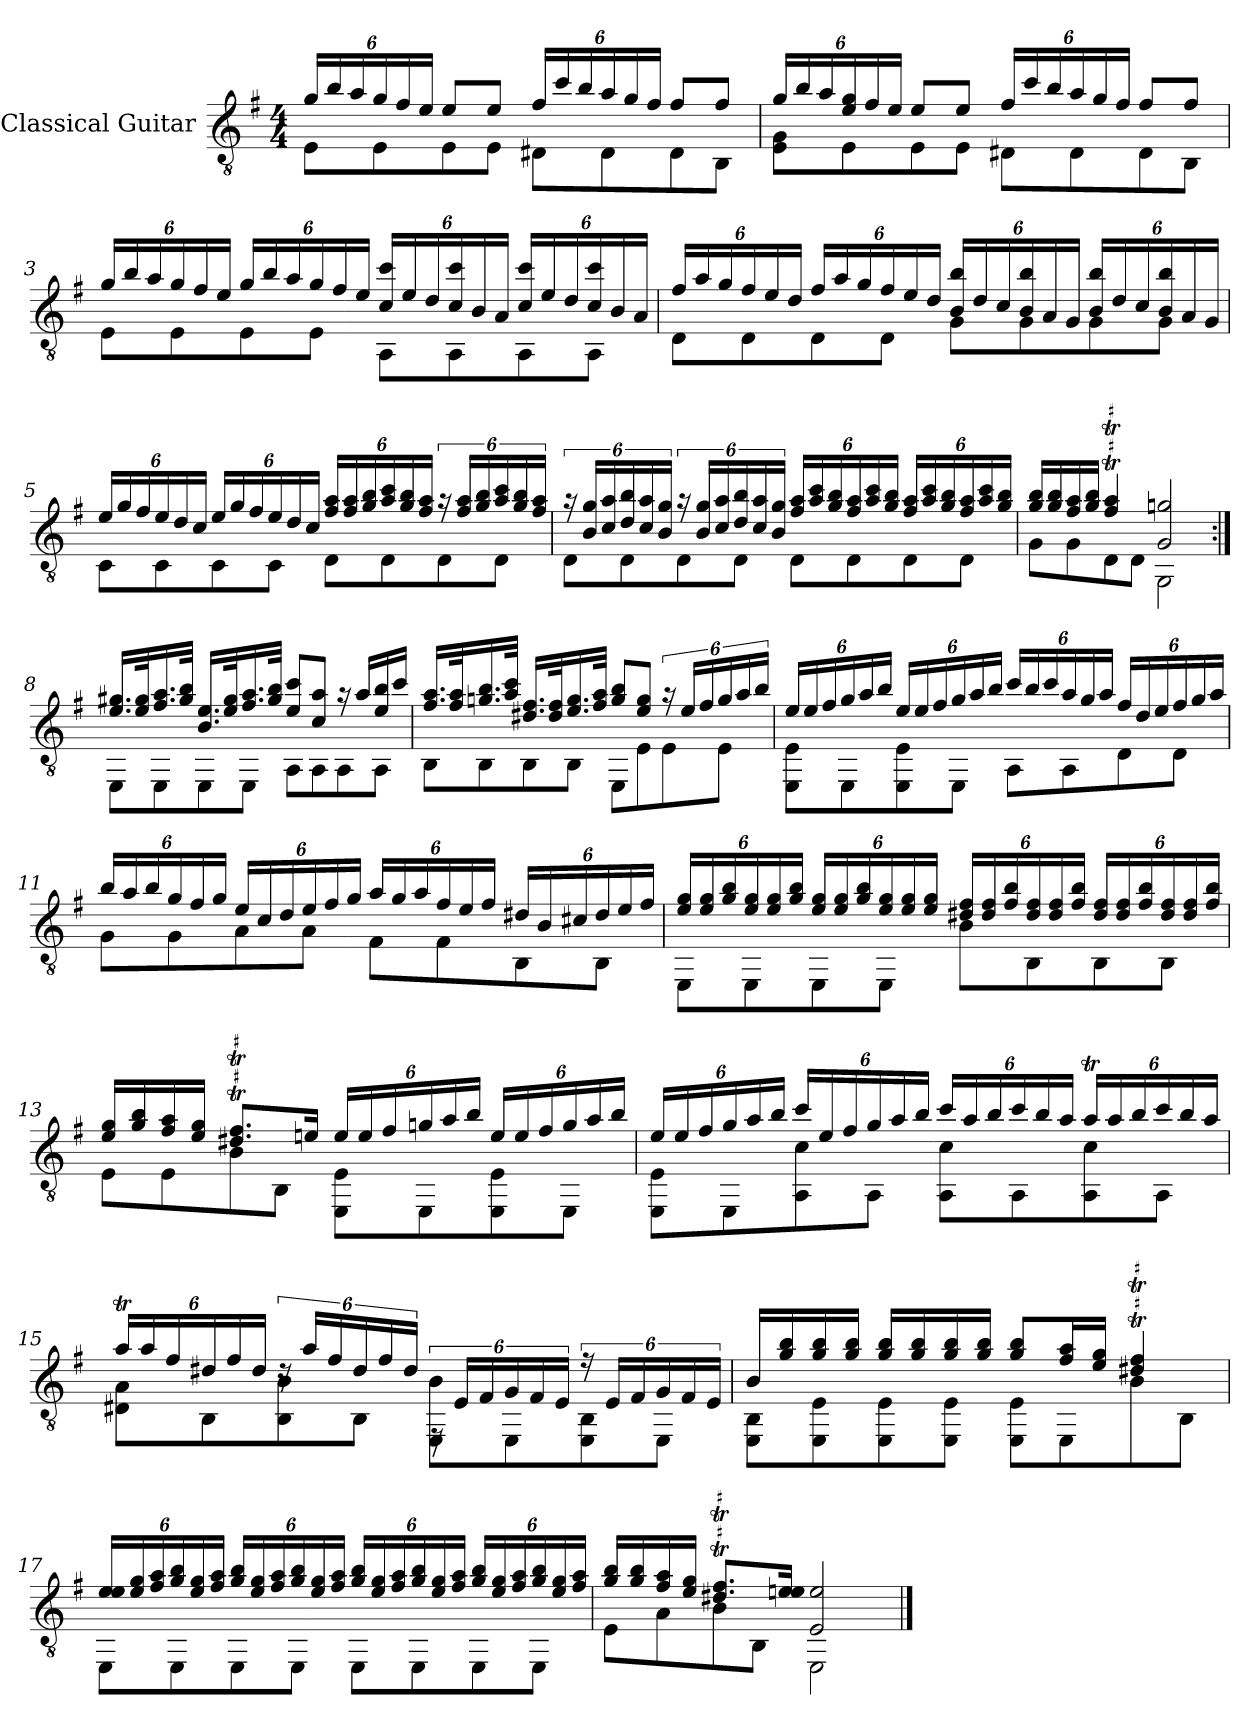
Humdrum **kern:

**kern
*part1
*staff1
*I"Classical Guitar
*I'Guit.
*clefGv2
*k[f#]
*M4/4
*MM30
*Xbrackettup
=1
*^
24g/LL	8E<<\L
24b/	.
24a/	.
24g/	8E\
24f#/	.
24e/JJ	.
8e/L	8E\
8e/J	8E\J
24f#/LL	8D#X<\L
24cc/	.
24b/	.
24a/	8D#\
24g/	.
24f#/JJ	.
8f#/L	8D#\
8f#/J	8BB\J
=2	=2
24g/LL	8E\ 8G\L
24b/	.
24a/	.
24e/ 24g/	8E\
24f#/	.
24e/JJ	.
8e/L	8E\
8e/J	8E\J
24f#/LL	8D#X\L
24cc/	.
24b/	.
24a/	8D#\
24g/	.
24f#/JJ	.
8f#/L	8D#\
8f#/J	8BB\J
!!LO:LB:g=z	!!
=3	=3
24g/LL	8E\L
24b/	.
24a/	.
24g/	8E\
24f#/	.
24e/JJ	.
24g/LL	8E\
24b/	.
24a/	.
24g/	8E\J
24f#/	.
24e/JJ	.
24c/ 24cc/LL	8AA\L
24e/	.
24d/	.
24c/ 24cc/	8AA\
24B/	.
24A/JJ	.
24c/ 24cc/LL	8AA\
24e/	.
24d/	.
24c/ 24cc/	8AA\J
24B/	.
24A/JJ	.
=4	=4
24f#/LL	8D\L
24a/	.
24g/	.
24f#/	8D\
24e/	.
24d/JJ	.
24f#/LL	8D\
24a/	.
24g/	.
24f#/	8D\J
24e/	.
24d/JJ	.
24B/ 24b/LL	8G<\L
24d/	.
24c/	.
24B/ 24b/	8G<\
24A/	.
24G/JJ	.
24B/ 24b/LL	8G\
24d/	.
24c/	.
24B/ 24b/	8G\J
24A/	.
24G/JJ	.
!!LO:LB:g=z	!!
=5	=5
24e/LL	8C\L
24g/	.
24f#/	.
24e/	8C\
24d/	.
24c/JJ	.
24e/LL	8C\
24g/	.
24f#/	.
24e/	8C\J
24d/	.
24c/JJ	.
24f#/ 24a/LL	8D\L
24f#/ 24a/	.
24g/ 24b/	.
24a/ 24cc/	8D\
24g/ 24b/	.
24f#/ 24a/JJ	.
*brackettup	*
24r	8D\
24f#/ 24a/LL	.
24g/ 24b/	.
*Xbrackettup	*
24a/ 24cc/	8D\J
24g/ 24b/	.
24f#/ 24a/JJ	.
!!LO:LB:g=z	!!
=6	=6
*brackettup	*
24r	8D\L
24B/ 24g/LL	.
24c/ 24a/	.
*Xbrackettup	*
24d/ 24b/	8D\
24c/ 24a/	.
24B/ 24g/JJ	.
*brackettup	*
24r	8D\
24B/ 24g/LL	.
24c/ 24a/	.
*Xbrackettup	*
24d/ 24b/	8D\J
24c/ 24a/	.
24B/ 24g/JJ	.
24f#/ 24a/LL	8D\L
24a/ 24cc/	.
24g/ 24b/	.
24f#/ 24a/	8D\
24a/ 24cc/	.
24g/ 24b/JJ	.
24f#/ 24a/LL	8D\
24a/ 24cc/	.
24g/ 24b/	.
24f#/ 24a/	8D\J
24a/ 24cc/	.
24g/ 24b/JJ	.
=7	=7
16g/ 16b/LL	8G\L
16g/ 16b/	.
16f#/ 16a/	8G\
16g/ 16b/JJ	.
4f#/T 4a/T	8D\
.	8D\J
2G/ 2g/	2GG\
!!LO:LB:g=z	!!
=8:|!	=8:|!
16.e/ 16.g#X/LL	8EE\L
32e/ 32g#/K	.
16.f#/ 16.a/	8EE\
32g#/ 32b/JJk	.
16.B/ 16.e/LL	8EE\
32e/ 32g#/K	.
16.f#/ 16.a/	8EE\J
32g#/ 32b/JJk	.
8e/ 8cc/L	8AA\L
8c/ 8a/J	8AA\
16r	8AA\
16a/LL	.
16e/ 16b/	8AA\J
16cc/JJ	.
=9	=9
16.f#/ 16.a/LL	8BB\L
32f#/ 32a/K	.
16.gn/ 16.b/	8BB\
32a/ 32cc/JJk	.
16.d#X/ 16.f#/LL	8BB\
32d#/ 32f#/K	.
16.e/ 16.g/	8BB\J
32f#/ 32a/JJk	.
8g/ 8b/L	8EE\L
8e/ 8g/J	8E\
*brackettup	*
24r	8E\
24e/LL	.
24f#/	.
*Xbrackettup	*
24g/	8E\J
24a/	.
24b/JJ	.
!!LO:LB:g=z	!!
=10	=10
24e/LL	8EE\ 8E\L
24e/	.
24f#/	.
24g/	8EE\
24a/	.
24b/JJ	.
24e/LL	8EE\ 8E\
24e/	.
24f#/	.
24g/	8EE\J
24a/	.
24b/JJ	.
24cc/LL	8AA\L
24b/	.
24cc/	.
24a/	8AA\
24g/	.
24a/JJ	.
24f#/LL	8D\
24d/	.
24e/	.
24f#/	8D\J
24g/	.
24a/JJ	.
!!LO:PB:g=z	!!
=11	=11
24b/LL	8G\L
24a/	.
24b/	.
24g/	8G\
24f#/	.
24g/JJ	.
24e/LL	8A\
24c/	.
24d/	.
24e/	8A\J
24f#/	.
24g/JJ	.
24a/LL	8F#\L
24g/	.
24a/	.
24f#/	8F#\
24e/	.
24f#/JJ	.
24d#X/LL	8BB\
24B/	.
24c#X/	.
24d#/	8BB\J
24e/	.
24f#/JJ	.
!!LO:LB:g=z	!!
=12	=12
24e/ 24g/LL	8EE\L
24e/ 24g/	.
24g/ 24b/	.
24e/ 24g/	8EE\
24e/ 24g/	.
24g/ 24b/JJ	.
24e/ 24g/LL	8EE\
24e/ 24g/	.
24g/ 24b/	.
24e/ 24g/	8EE\J
24e/ 24g/	.
24e/ 24g/JJ	.
24d#X/ 24f#/LL	8B\L
24d#/ 24f#/	.
24f#/ 24b/	.
24d#/ 24f#/	8BB\
24d#/ 24f#/	.
24f#/ 24b/JJ	.
24d#/ 24f#/LL	8BB\
24d#/ 24f#/	.
24f#/ 24b/	.
24d#/ 24f#/	8BB\J
24d#/ 24f#/	.
24f#/ 24b/JJ	.
!!LO:LB:g=z	!!
=13	=13
16e/ 16g/LL	8E\L
16g/ 16b/	.
16f#/ 16a/	8E\
16e/ 16g/JJ	.
8.d#X/T 8.f#/TL	8B\
.	8BB\J
16e/Jk	.
24e/LL	8EE\ 8E\L
24e/	.
24f#/	.
24g/	8EE\
24a/	.
24b/JJ	.
24e/LL	8EE\ 8E\
24e/	.
24f#/	.
24g/	8EE\J
24a/	.
24b/JJ	.
!!LO:LB:g=z	!!
=14	=14
24e/LL	8EE\ 8E\L
24e/	.
24f#/	.
24g/	8EE\
24a/	.
24b/JJ	.
24cc/LL	8AA\ 8c\
24e/	.
24f#/	.
24g/	8AA\J
24a/	.
24b/JJ	.
24cc/LL	8AA\ 8c\L
24a/	.
24b/	.
24cc/	8AA\
24b/	.
24a/JJ	.
24aT/LL	8AA\ 8c\
24a/	.
24b/	.
24cc/	8AA\J
24b/	.
24a/JJ	.
!!LO:LB:g=z	!!
=15	=15
24aT/LL	8D#X\ 8A\L
24a/	.
24f#/	.
24d#X/	8BB\
24f#/	.
24d#/JJ	.
*brackettup	*
24rd	8BB\ 8B\
24a/LL	.
24f#/	.
*Xbrackettup	*
24d#/	8BB\J
24f#/	.
24d#/JJ	.
*brackettup	*
24rFF	8EE\ 8B\L
24E/LL	.
24F#/	.
*Xbrackettup	*
24G/	8EE\
24F#/	.
24E/JJ	.
*brackettup	*
24r	8EE\ 8BB\
24E/LL	.
24F#/	.
*Xbrackettup	*
24G/	8EE\J
24F#/	.
24E/JJ	.
=16	=16
16B/LL	8EE\ 8BB\L
16g/ 16b/	.
16g/ 16b/	8EE\ 8E\
16g/ 16b/JJ	.
16g/ 16b/LL	8EE\ 8E\
16g/ 16b/	.
16g/ 16b/	8EE\ 8E\J
16g/ 16b/JJ	.
8g/ 8b/L	8EE\ 8E\L
16f#/ 16a/L	8EE\
16e/ 16g/JJ	.
4d#X/T 4f#/T	8B\
.	8BB\J
!!LO:LB:g=z	!!
=17	=17
24e/ 24e/LL	8EE\L
24e/ 24g/	.
24f#/ 24a/	.
24g/ 24b/	8EE\
24e/ 24g/	.
24f#/ 24a/JJ	.
24g/ 24b/LL	8EE\
24e/ 24g/	.
24f#/ 24a/	.
24g/ 24b/	8EE\J
24e/ 24g/	.
24f#/ 24a/JJ	.
24g/ 24b/LL	8EE\L
24e/ 24g/	.
24f#/ 24a/	.
24g/ 24b/	8EE\
24e/ 24g/	.
24f#/ 24a/JJ	.
24g/ 24b/LL	8EE\
24e/ 24g/	.
24f#/ 24a/	.
24g/ 24b/	8EE\J
24e/ 24g/	.
24f#/ 24a/JJ	.
=18	=18
16g/ 16b/LL	8E\L
16g/ 16b/	.
16f#/ 16a/	8A\
16e/ 16g/JJ	.
8.d#X/T 8.f#/TL	8B\
.	8BB\J
16e/ 16e/Jk	.
2E/ 2e/	2EE\
*v	*v
==
*-
